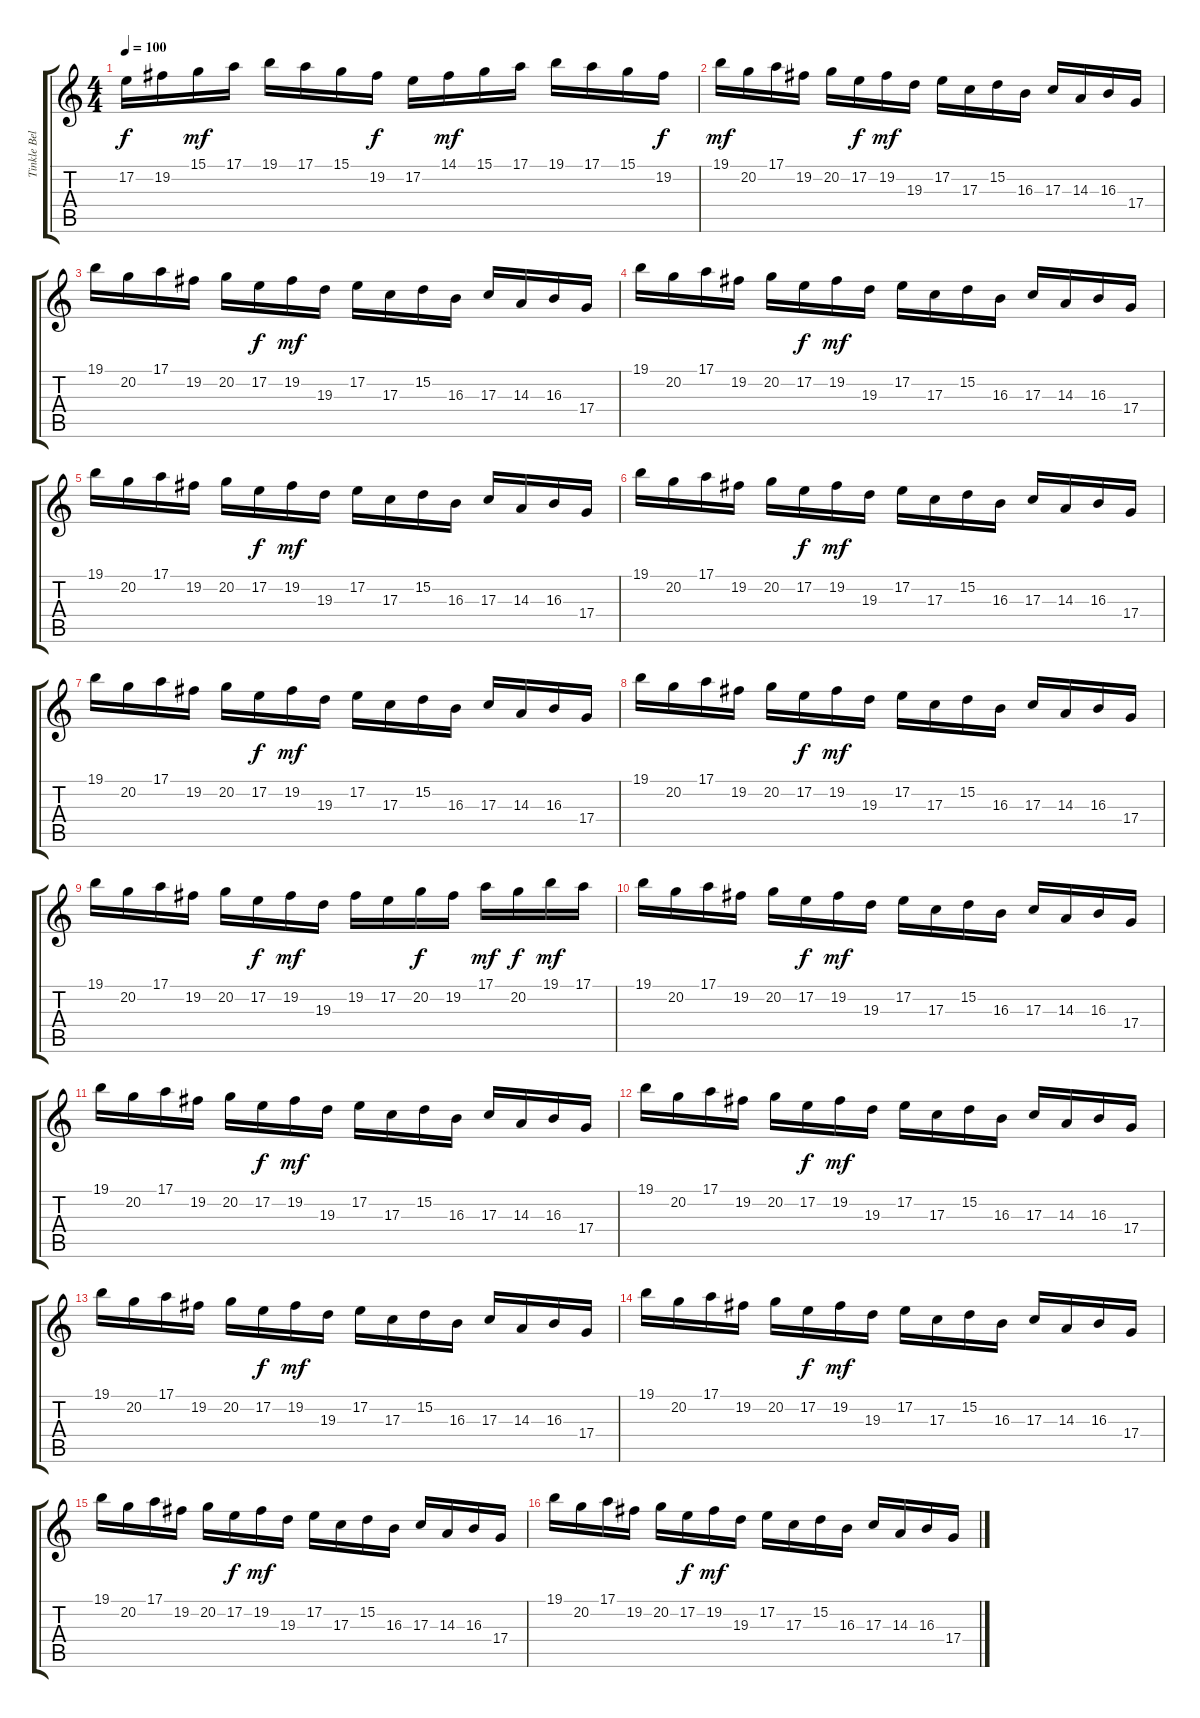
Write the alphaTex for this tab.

\track ("Tinkle Bell" "Tinkle Bel") {instrument tinklebell}
\staff {score tabs}
\tuning (E4 B3 G3 D3 A2 E2) {hide}
\ts (4 4)
\tempo 100
\clef g2
\ks c
17.2.16{dy f} 19.2.16 15.1.16{dy mf} 17.1.16 19.1.16 17.1.16 15.1.16 19.2.16{dy f} 17.2.16 14.1.16{dy mf} 15.1.16 17.1.16 19.1.16 17.1.16 15.1.16 19.2.16{dy f} |
19.1.16{dy mf} 20.2.16 17.1.16 19.2.16 20.2.16 17.2.16{dy f} 19.2.16{dy mf} 19.3.16 17.2.16 17.3.16 15.2.16 16.3.16 17.3.16 14.3.16 16.3.16 17.4.16 |
19.1.16 20.2.16 17.1.16 19.2.16 20.2.16 17.2.16{dy f} 19.2.16{dy mf} 19.3.16 17.2.16 17.3.16 15.2.16 16.3.16 17.3.16 14.3.16 16.3.16 17.4.16 |
19.1.16 20.2.16 17.1.16 19.2.16 20.2.16 17.2.16{dy f} 19.2.16{dy mf} 19.3.16 17.2.16 17.3.16 15.2.16 16.3.16 17.3.16 14.3.16 16.3.16 17.4.16 |
19.1.16 20.2.16 17.1.16 19.2.16 20.2.16 17.2.16{dy f} 19.2.16{dy mf} 19.3.16 17.2.16 17.3.16 15.2.16 16.3.16 17.3.16 14.3.16 16.3.16 17.4.16 |
19.1.16 20.2.16 17.1.16 19.2.16 20.2.16 17.2.16{dy f} 19.2.16{dy mf} 19.3.16 17.2.16 17.3.16 15.2.16 16.3.16 17.3.16 14.3.16 16.3.16 17.4.16 |
19.1.16 20.2.16 17.1.16 19.2.16 20.2.16 17.2.16{dy f} 19.2.16{dy mf} 19.3.16 17.2.16 17.3.16 15.2.16 16.3.16 17.3.16 14.3.16 16.3.16 17.4.16 |
19.1.16 20.2.16 17.1.16 19.2.16 20.2.16 17.2.16{dy f} 19.2.16{dy mf} 19.3.16 17.2.16 17.3.16 15.2.16 16.3.16 17.3.16 14.3.16 16.3.16 17.4.16 |
19.1.16 20.2.16 17.1.16 19.2.16 20.2.16 17.2.16{dy f} 19.2.16{dy mf} 19.3.16 19.2.16 17.2.16 20.2.16{dy f} 19.2.16 17.1.16{dy mf} 20.2.16{dy f} 19.1.16{dy mf} 17.1.16 |
19.1.16 20.2.16 17.1.16 19.2.16 20.2.16 17.2.16{dy f} 19.2.16{dy mf} 19.3.16 17.2.16 17.3.16 15.2.16 16.3.16 17.3.16 14.3.16 16.3.16 17.4.16 |
19.1.16 20.2.16 17.1.16 19.2.16 20.2.16 17.2.16{dy f} 19.2.16{dy mf} 19.3.16 17.2.16 17.3.16 15.2.16 16.3.16 17.3.16 14.3.16 16.3.16 17.4.16 |
19.1.16 20.2.16 17.1.16 19.2.16 20.2.16 17.2.16{dy f} 19.2.16{dy mf} 19.3.16 17.2.16 17.3.16 15.2.16 16.3.16 17.3.16 14.3.16 16.3.16 17.4.16 |
19.1.16 20.2.16 17.1.16 19.2.16 20.2.16 17.2.16{dy f} 19.2.16{dy mf} 19.3.16 17.2.16 17.3.16 15.2.16 16.3.16 17.3.16 14.3.16 16.3.16 17.4.16 |
19.1.16 20.2.16 17.1.16 19.2.16 20.2.16 17.2.16{dy f} 19.2.16{dy mf} 19.3.16 17.2.16 17.3.16 15.2.16 16.3.16 17.3.16 14.3.16 16.3.16 17.4.16 |
19.1.16 20.2.16 17.1.16 19.2.16 20.2.16 17.2.16{dy f} 19.2.16{dy mf} 19.3.16 17.2.16 17.3.16 15.2.16 16.3.16 17.3.16 14.3.16 16.3.16 17.4.16 |
19.1.16 20.2.16 17.1.16 19.2.16 20.2.16 17.2.16{dy f} 19.2.16{dy mf} 19.3.16 17.2.16 17.3.16 15.2.16 16.3.16 17.3.16 14.3.16 16.3.16 17.4.16
